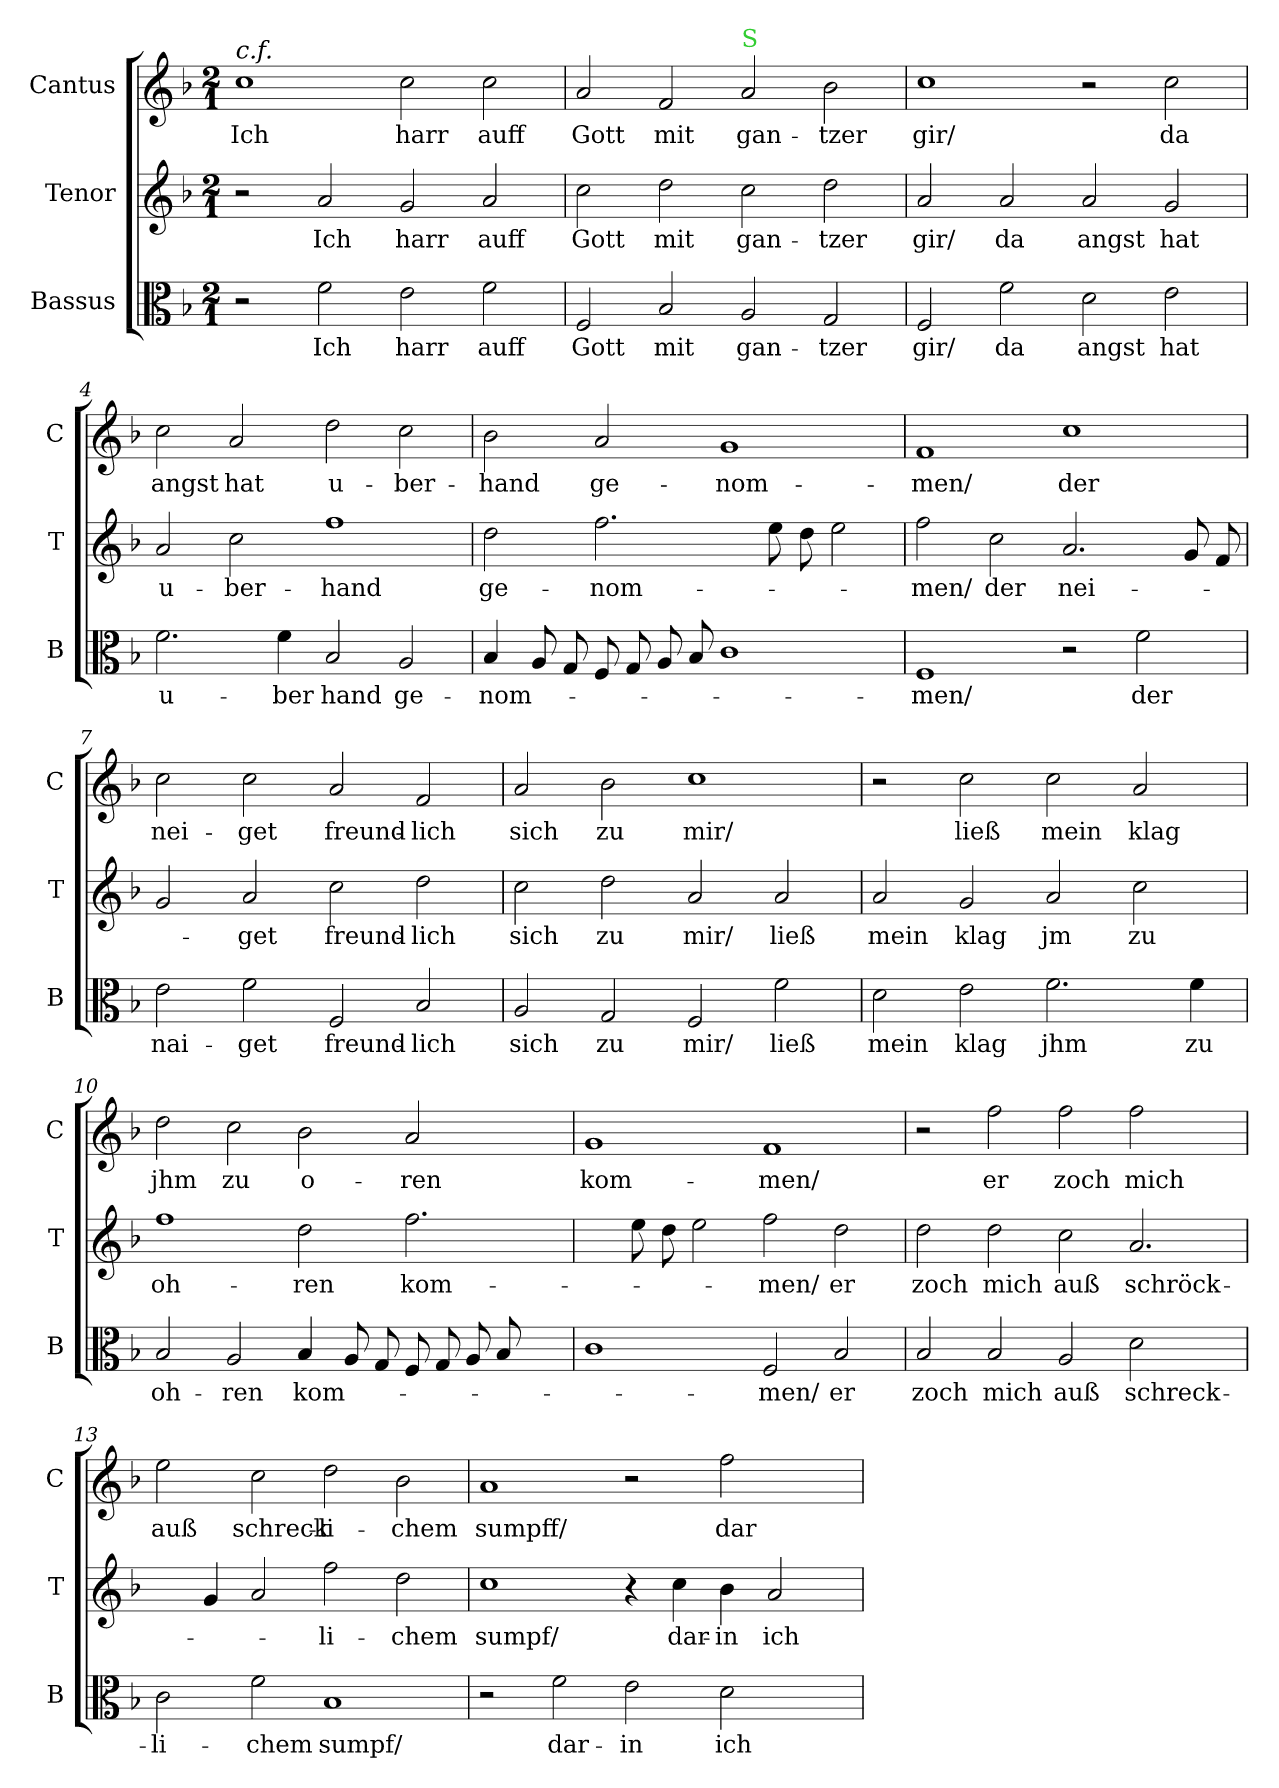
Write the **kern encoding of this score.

**kern	**text	**kern	**text	**kern	**text
*part3	*part3	*part2	*part2	*part1	*part1
*staff3	*staff3	*staff2	*staff2	*staff1	*staff1
*I"Bassus	*	*I"Tenor	*	*I"Cantus	*
*I'B	*	*I'T	*	*I'C	*
*clefC3	*	*clefG2	*	*clefG2	*
*k[b-]	*	*k[b-]	*	*k[b-]	*
*F:ion	*	*F:ion	*	*F:ion	*
*M2/1	*	*M2/1	*	*M2/1	*
*MM180	*	*MM180	*	*MM180	*
=1	=1	=1	=1	=1	=1
!	!	!	!	!LO:TX:a:i:t=c.f.	!
2r	.	2r	.	1cc	Ich
2f	Ich	2a	Ich	.	.
2e	harr	2g	harr	2cc	harr
2f	auff	2a	auff	2cc	auff
=2	=2	=2	=2	=2	=2
2F	Gott	2cc	Gott	2a	Gott
2B-	mit	2dd	mit	2f	mit
!	!	!	!	!LO:TX:a:color=limegreen:t=S	!
2A	gan-	2cc	gan-	2a	gan-
2G	-tzer	2dd	-tzer	2b-	-tzer
=3	=3	=3	=3	=3	=3
2F	gir/	2a	gir/	1cc	gir/
2f	da	2a	da	.	.
2d	angst	2a	angst	2r	.
2e	hat	2g	hat	2cc	da
=4	=4	=4	=4	=4	=4
2.f	u-	2a	u-	2cc	angst
.	.	2cc	-ber-	2a	hat
4f	-ber	.	.	.	.
2B-	hand	1ff	-hand	2dd	u-
2A	ge-	.	.	2cc	-ber-
=5	=5	=5	=5	=5	=5
4B-	-nom-	2dd	ge-	2b-	-hand
8A	.	.	.	.	.
8G	.	.	.	.	.
8F	.	2.ff	-nom-	2a	ge-
8G	.	.	.	.	.
8A	.	.	.	.	.
8B-	.	.	.	.	.
1c	.	.	.	1g	-nom-
.	.	8ee	.	.	.
.	.	8dd	.	.	.
.	.	2ee	.	.	.
=6	=6	=6	=6	=6	=6
1F	-men/	2ff	-men/	1f	-men/
.	.	2cc	der	.	.
2r	.	2.a	nei-	1cc	der
2f	der	.	.	.	.
.	.	8g	.	.	.
.	.	8f	.	.	.
=7	=7	=7	=7	=7	=7
2e	nai-	2g	.	2cc	nei-
2f	-get	2a	-get	2cc	-get
2F	freund-	2cc	freund-	2a	freund-
2B-	-lich	2dd	-lich	2f	-lich
=8	=8	=8	=8	=8	=8
2A	sich	2cc	sich	2a	sich
2G	zu	2dd	zu	2b-	zu
2F	mir/	2a	mir/	1cc	mir/
2f	ließ	2a	ließ	.	.
=9	=9	=9	=9	=9	=9
2d	mein	2a	mein	2r	.
2e	klag	2g	klag	2cc	ließ
2.f	jhm	2a	jm	2cc	mein
.	.	2cc	zu	2a	klag
4f	zu	.	.	.	.
=10	=10	=10	=10	=10	=10
2B-	oh-	1ff	oh-	2dd	jhm
2A	-ren	.	.	2cc	zu
4B-	kom-	2dd	-ren	2b-	o-
8A	.	.	.	.	.
8G	.	.	.	.	.
8F	.	2.ff	kom-	2a	-ren
8G	.	.	.	.	.
8A	.	.	.	.	.
8B-	.	.	.	.	.
4ryy	.	.	.	4ryy	.
=11	=11	=11	=11	=11	=11
1c	.	4ryy	.	1g	kom-
.	.	8ee	.	.	.
.	.	8dd	.	.	.
.	.	2ee	.	.	.
2F	-men/	2ff	-men/	1f	-men/
2B-	er	2dd	er	.	.
=12	=12	=12	=12	=12	=12
2B-	zoch	2dd	zoch	2r	.
2B-	mich	2dd	mich	2ff	er
2A	auß	2cc	auß	2ff	zoch
2d	schreck-	2.a	schröck-	2ff	mich
4ryy	.	.	.	4ryy	.
=13	=13	=13	=13	=13	=13
2c	-li-	4ryy	.	2ee	auß
.	.	4g	.	.	.
2f	-chem	2a	.	2cc	schreck-
1B-	sumpf/	2ff	-li-	2dd	-li-
.	.	2dd	-chem	2b-	-chem
=14	=14	=14	=14	=14	=14
2r	.	1cc	sumpf/	1a	sumpff/
2f	dar-	.	.	.	.
2e	-in	4r	.	2r	.
.	.	4cc	dar-	.	.
2d	ich	4b-	-in	2ff	dar-
.	.	2a	ich	.	.
4ryy	.	.	.	4ryy	.
=	=	=	=	=	=
*-	*-	*-	*-	*-	*-
